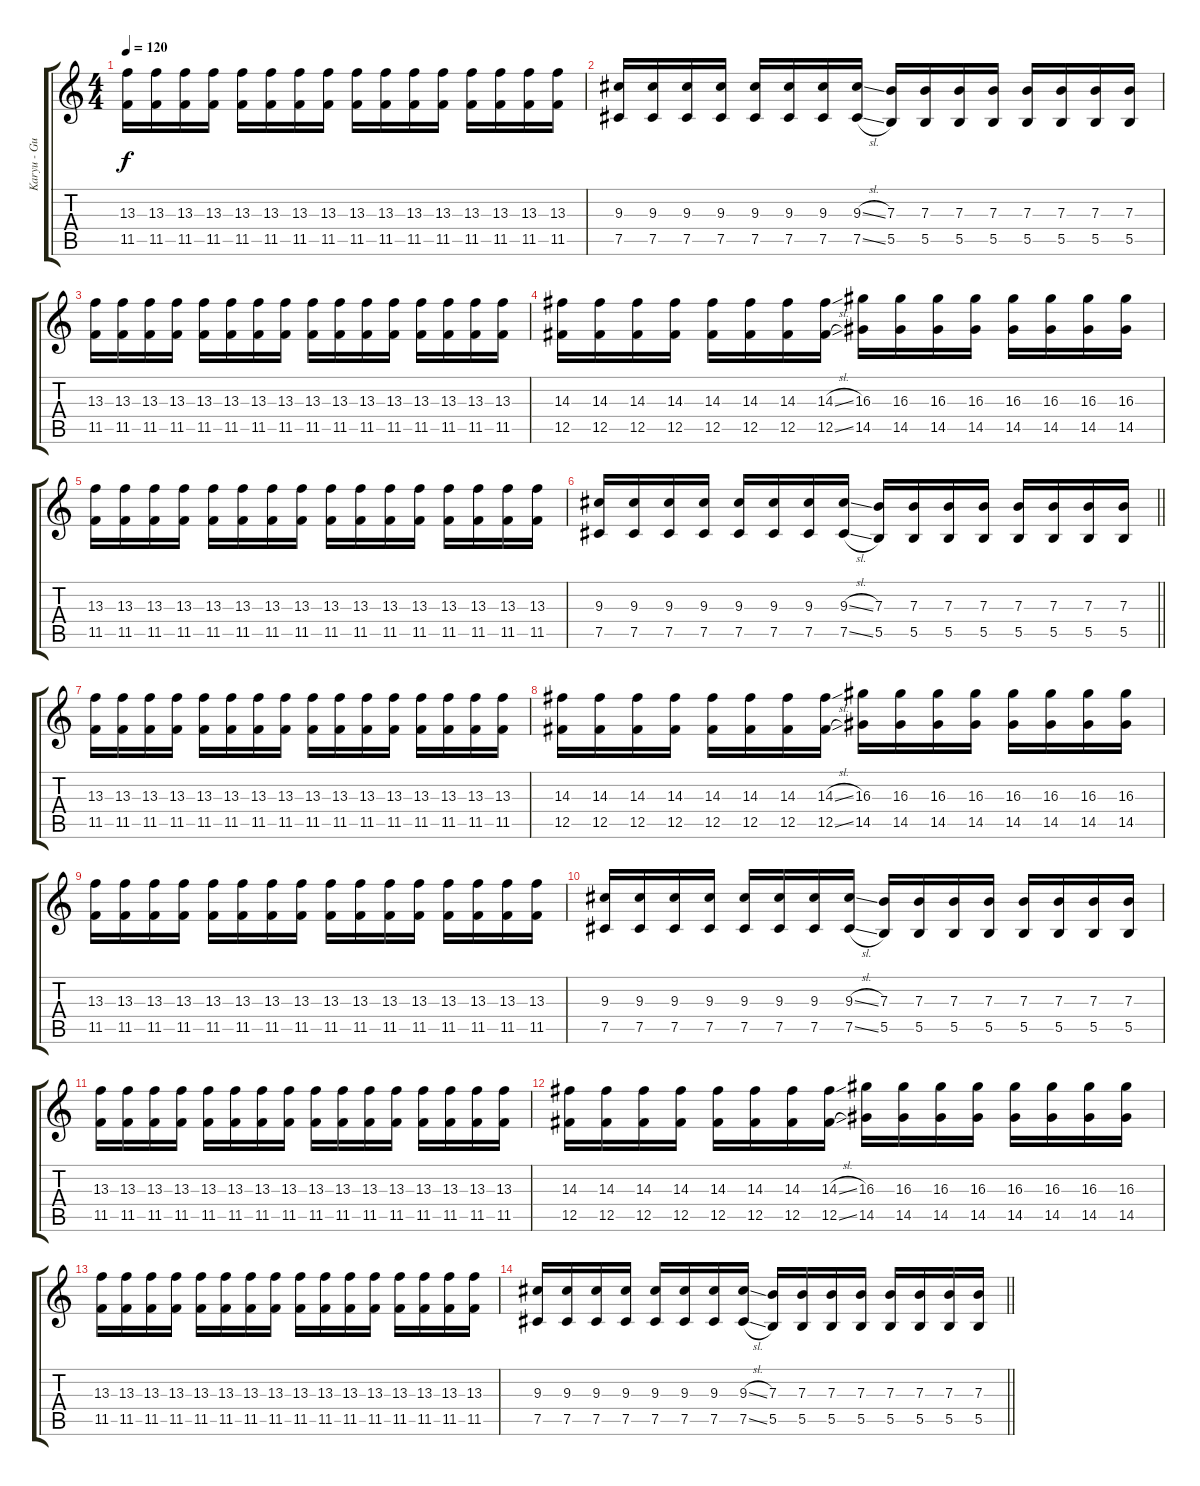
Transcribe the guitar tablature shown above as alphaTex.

\track ("Karyu - Guitar 1" "Karyu - Gu") {instrument overdrivenguitar}
\staff {score tabs}
\tuning (Db4 Ab3 E3 B2 Gb2 B1) {hide}
\ts (4 4)
\tempo 120
\clef g2
\ks c
(13.3 11.5).16{dy f} (13.3 11.5).16 (13.3 11.5).16 (13.3 11.5).16 (13.3 11.5).16 (13.3 11.5).16 (13.3 11.5).16 (13.3 11.5).16 (13.3 11.5).16 (13.3 11.5).16 (13.3 11.5).16 (13.3 11.5).16 (13.3 11.5).16 (13.3 11.5).16 (13.3 11.5).16 (13.3 11.5).16 |
(9.3 7.5).16 (9.3 7.5).16 (9.3 7.5).16 (9.3 7.5).16 (9.3 7.5).16 (9.3 7.5).16 (9.3 7.5).16 (9.3{sl} 7.5{sl}).16 (7.3 5.5).16 (7.3 5.5).16 (7.3 5.5).16 (7.3 5.5).16 (7.3 5.5).16 (7.3 5.5).16 (7.3 5.5).16 (7.3 5.5).16 |
(13.3 11.5).16 (13.3 11.5).16 (13.3 11.5).16 (13.3 11.5).16 (13.3 11.5).16 (13.3 11.5).16 (13.3 11.5).16 (13.3 11.5).16 (13.3 11.5).16 (13.3 11.5).16 (13.3 11.5).16 (13.3 11.5).16 (13.3 11.5).16 (13.3 11.5).16 (13.3 11.5).16 (13.3 11.5).16 |
(14.3 12.5).16 (14.3 12.5).16 (14.3 12.5).16 (14.3 12.5).16 (14.3 12.5).16 (14.3 12.5).16 (14.3 12.5).16 (14.3{sl} 12.5{sl}).16 (16.3 14.5).16 (16.3 14.5).16 (16.3 14.5).16 (16.3 14.5).16 (16.3 14.5).16 (16.3 14.5).16 (16.3 14.5).16 (16.3 14.5).16 |
(13.3 11.5).16 (13.3 11.5).16 (13.3 11.5).16 (13.3 11.5).16 (13.3 11.5).16 (13.3 11.5).16 (13.3 11.5).16 (13.3 11.5).16 (13.3 11.5).16 (13.3 11.5).16 (13.3 11.5).16 (13.3 11.5).16 (13.3 11.5).16 (13.3 11.5).16 (13.3 11.5).16 (13.3 11.5).16 |
\barLineRight lightlight
(9.3 7.5).16 (9.3 7.5).16 (9.3 7.5).16 (9.3 7.5).16 (9.3 7.5).16 (9.3 7.5).16 (9.3 7.5).16 (9.3{sl} 7.5{sl}).16 (7.3 5.5).16 (7.3 5.5).16 (7.3 5.5).16 (7.3 5.5).16 (7.3 5.5).16 (7.3 5.5).16 (7.3 5.5).16 (7.3 5.5).16 |
\section ("" "")
(13.3 11.5).16 (13.3 11.5).16 (13.3 11.5).16 (13.3 11.5).16 (13.3 11.5).16 (13.3 11.5).16 (13.3 11.5).16 (13.3 11.5).16 (13.3 11.5).16 (13.3 11.5).16 (13.3 11.5).16 (13.3 11.5).16 (13.3 11.5).16 (13.3 11.5).16 (13.3 11.5).16 (13.3 11.5).16 |
(14.3 12.5).16 (14.3 12.5).16 (14.3 12.5).16 (14.3 12.5).16 (14.3 12.5).16 (14.3 12.5).16 (14.3 12.5).16 (14.3{sl} 12.5{sl}).16 (16.3 14.5).16 (16.3 14.5).16 (16.3 14.5).16 (16.3 14.5).16 (16.3 14.5).16 (16.3 14.5).16 (16.3 14.5).16 (16.3 14.5).16 |
(13.3 11.5).16 (13.3 11.5).16 (13.3 11.5).16 (13.3 11.5).16 (13.3 11.5).16 (13.3 11.5).16 (13.3 11.5).16 (13.3 11.5).16 (13.3 11.5).16 (13.3 11.5).16 (13.3 11.5).16 (13.3 11.5).16 (13.3 11.5).16 (13.3 11.5).16 (13.3 11.5).16 (13.3 11.5).16 |
(9.3 7.5).16 (9.3 7.5).16 (9.3 7.5).16 (9.3 7.5).16 (9.3 7.5).16 (9.3 7.5).16 (9.3 7.5).16 (9.3{sl} 7.5{sl}).16 (7.3 5.5).16 (7.3 5.5).16 (7.3 5.5).16 (7.3 5.5).16 (7.3 5.5).16 (7.3 5.5).16 (7.3 5.5).16 (7.3 5.5).16 |
(13.3 11.5).16 (13.3 11.5).16 (13.3 11.5).16 (13.3 11.5).16 (13.3 11.5).16 (13.3 11.5).16 (13.3 11.5).16 (13.3 11.5).16 (13.3 11.5).16 (13.3 11.5).16 (13.3 11.5).16 (13.3 11.5).16 (13.3 11.5).16 (13.3 11.5).16 (13.3 11.5).16 (13.3 11.5).16 |
(14.3 12.5).16 (14.3 12.5).16 (14.3 12.5).16 (14.3 12.5).16 (14.3 12.5).16 (14.3 12.5).16 (14.3 12.5).16 (14.3{sl} 12.5{sl}).16 (16.3 14.5).16 (16.3 14.5).16 (16.3 14.5).16 (16.3 14.5).16 (16.3 14.5).16 (16.3 14.5).16 (16.3 14.5).16 (16.3 14.5).16 |
(13.3 11.5).16 (13.3 11.5).16 (13.3 11.5).16 (13.3 11.5).16 (13.3 11.5).16 (13.3 11.5).16 (13.3 11.5).16 (13.3 11.5).16 (13.3 11.5).16 (13.3 11.5).16 (13.3 11.5).16 (13.3 11.5).16 (13.3 11.5).16 (13.3 11.5).16 (13.3 11.5).16 (13.3 11.5).16 |
\barLineRight lightlight
(9.3 7.5).16 (9.3 7.5).16 (9.3 7.5).16 (9.3 7.5).16 (9.3 7.5).16 (9.3 7.5).16 (9.3 7.5).16 (9.3{sl} 7.5{sl}).16 (7.3 5.5).16 (7.3 5.5).16 (7.3 5.5).16 (7.3 5.5).16 (7.3 5.5).16 (7.3 5.5).16 (7.3 5.5).16 (7.3 5.5).16
